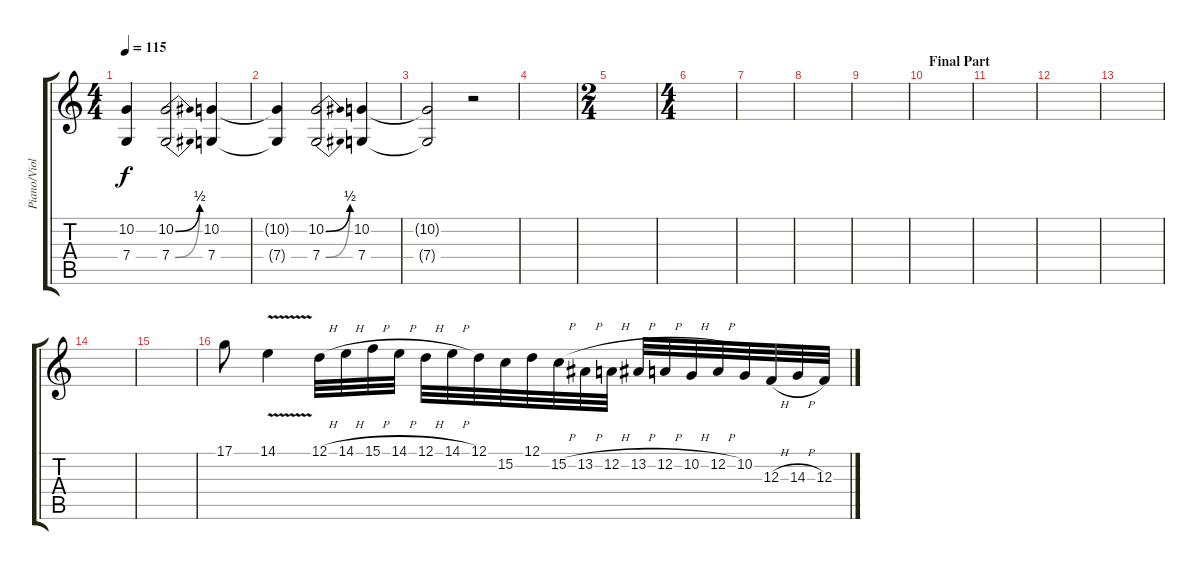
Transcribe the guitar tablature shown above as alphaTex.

\track ("Piano/Violin/Final Solo" "Piano/Viol") {instrument acousticgrandpiano}
\staff {score tabs}
\tuning (D4 A3 F3 C3 G2 C2) {hide}
\ts (4 4)
\tempo 115
\clef g2
\ks c
(10.2{t} 7.4{t}).4{dy f} (10.2{be (bend 0 0 60 2)} 7.4{be (bend 0 0 60 2)}).2 (10.2 7.4).4 |
(10.2{t} 7.4{t}).4 (10.2{be (bend 0 0 60 2)} 7.4{be (bend 0 0 60 2)}).2 (10.2 7.4).4 |
(10.2{t} 7.4{t}).2 r.2 |
|
\ts (2 4)
|
\ts (4 4)
|
|
|
|
\section ("" "Final Part")
|
|
|
|
|
|
17.1.8{instrument distortionguitar} 14.1{v}.4 12.1{h}.32 14.1{h}.32 15.1{h}.32 14.1{h}.32 12.1{h}.32 14.1{h}.32 12.1.32 15.2.32 12.1.32 15.2{h}.32 13.2{h}.32 12.2{h}.32 13.2{h}.32 12.2{h}.32 10.2{h}.32 12.2{h}.32 10.2.32 12.3{h}.32 14.3{h}.32 12.3.32
